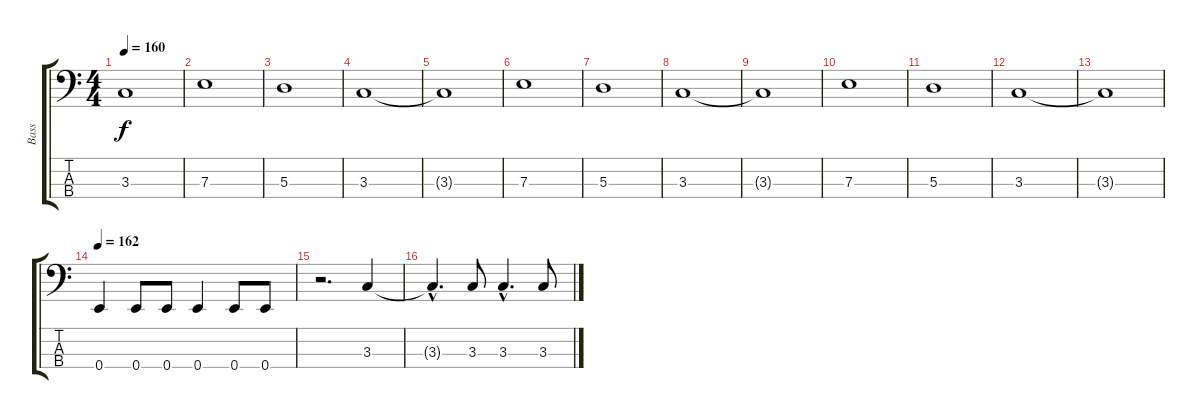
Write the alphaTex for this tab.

\track ("Bass" "Bass") {instrument electricbassfinger}
\staff {score tabs}
\tuning (G2 D2 A1 E1) {hide}
\ts (4 4)
\tempo 160
\clef f4
\ks c
3.3{t}.1{dy f} |
7.3.1 |
5.3.1 |
3.3.1 |
3.3{t}.1 |
7.3.1 |
5.3.1 |
3.3.1 |
3.3{t}.1 |
7.3.1 |
5.3.1 |
3.3.1 |
3.3{t}.1 |
\tempo 162
0.4.4 0.4.8 0.4.8 0.4.4 0.4.8 0.4.8 |
r.2{d} 3.3.4 |
3.3{hac t}.4{d} 3.3.8 3.3{hac}.4{d} 3.3.8
